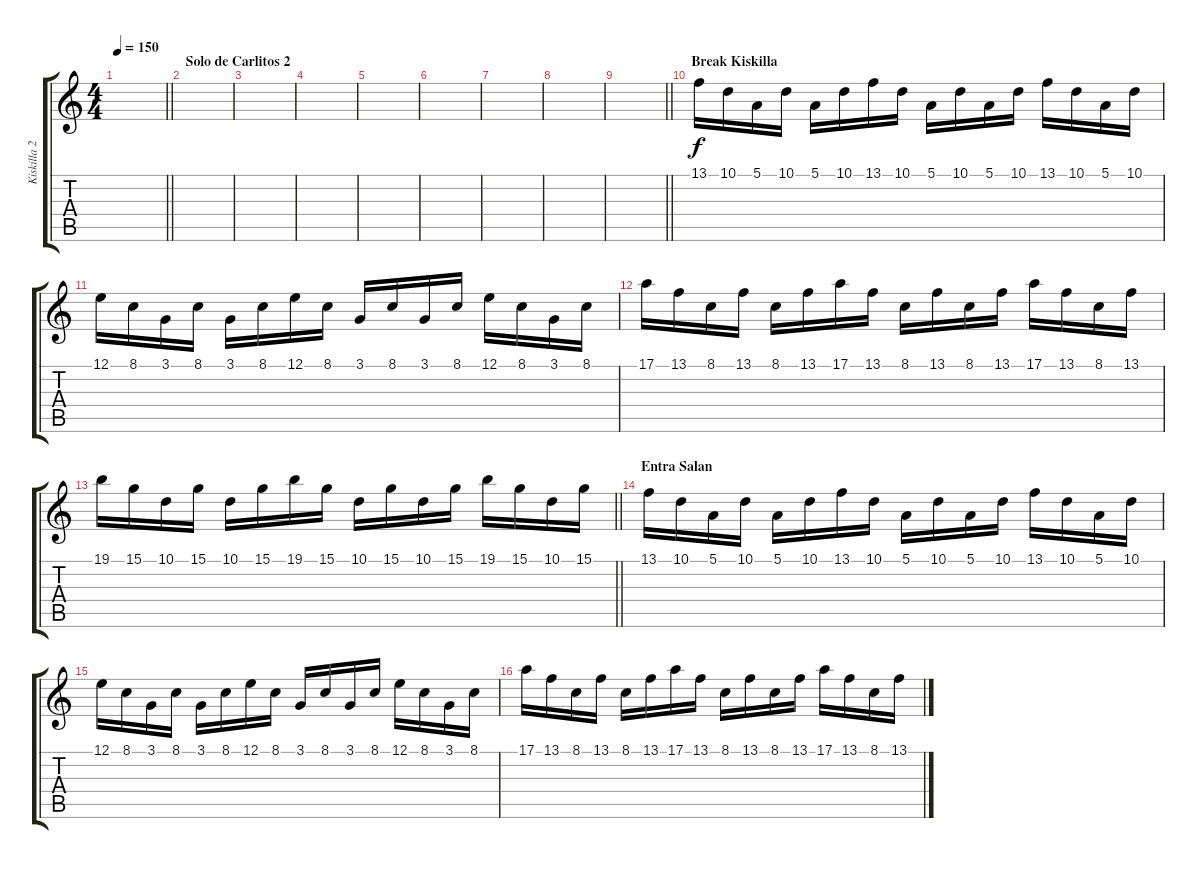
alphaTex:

\track ("Kiskilla 2" "Kiskilla 2") {instrument stringensemble1}
\staff {score tabs}
\tuning (E4 B3 G3 D3 A2 E2) {hide}
\ts (4 4)
\tempo 150
\clef g2
\barLineRight lightlight
\ks c
|
\section ("" "Solo de Carlitos 2")
|
|
|
|
|
|
|
\barLineRight lightlight
|
\section ("" "Break Kiskilla")
13.1.16{volume 16 instrument lead1square} 10.1.16 5.1.16 10.1.16 5.1.16 10.1.16 13.1.16 10.1.16 5.1.16 10.1.16 5.1.16 10.1.16 13.1.16 10.1.16 5.1.16 10.1.16 |
12.1.16 8.1.16 3.1.16 8.1.16 3.1.16 8.1.16 12.1.16 8.1.16 3.1.16 8.1.16 3.1.16 8.1.16 12.1.16 8.1.16 3.1.16 8.1.16 |
17.1.16 13.1.16 8.1.16 13.1.16 8.1.16 13.1.16 17.1.16 13.1.16 8.1.16 13.1.16 8.1.16 13.1.16 17.1.16 13.1.16 8.1.16 13.1.16 |
\barLineRight lightlight
19.1.16 15.1.16 10.1.16 15.1.16 10.1.16 15.1.16 19.1.16 15.1.16 10.1.16 15.1.16 10.1.16 15.1.16 19.1.16 15.1.16 10.1.16 15.1.16 |
\section ("" "Entra Salan")
13.1.16 10.1.16 5.1.16 10.1.16 5.1.16 10.1.16 13.1.16 10.1.16 5.1.16 10.1.16 5.1.16 10.1.16 13.1.16 10.1.16 5.1.16 10.1.16 |
12.1.16 8.1.16 3.1.16 8.1.16 3.1.16 8.1.16 12.1.16 8.1.16 3.1.16 8.1.16 3.1.16 8.1.16 12.1.16 8.1.16 3.1.16 8.1.16 |
17.1.16 13.1.16 8.1.16 13.1.16 8.1.16 13.1.16 17.1.16 13.1.16 8.1.16 13.1.16 8.1.16 13.1.16 17.1.16 13.1.16 8.1.16 13.1.16
